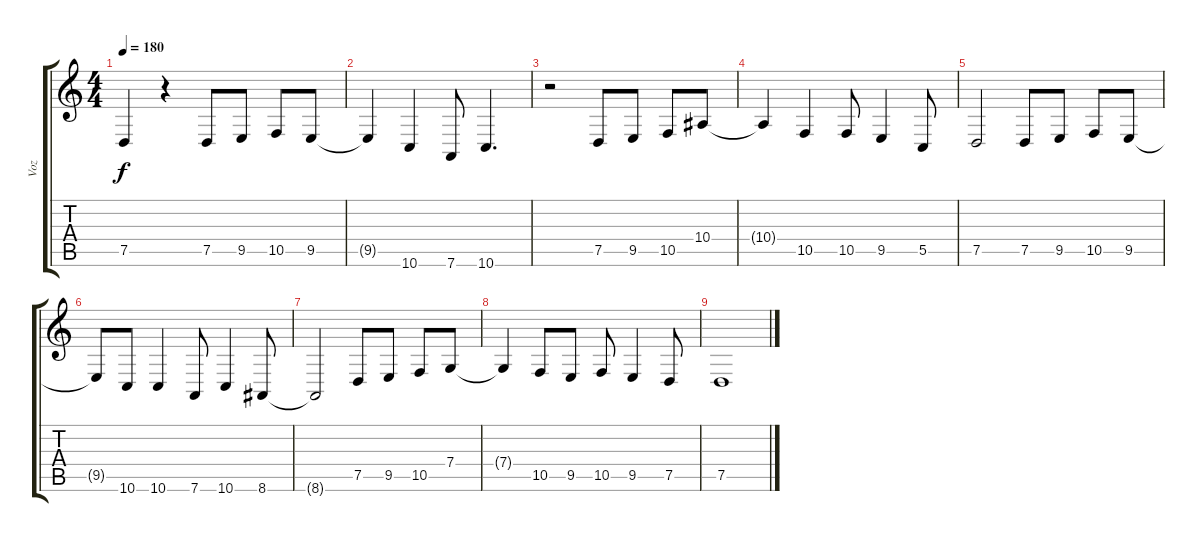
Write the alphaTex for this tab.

\track ("Voz" "Voz") {instrument viola}
\staff {score tabs}
\tuning (D4 A3 F3 C3 G2 D2) {hide}
\ts (4 4)
\tempo 180
\clef g2
\ks c
7.5{t}.4{dy f} r.4 7.5.8 9.5.8 10.5.8 9.5.8 |
9.5{t}.4 10.6.4 7.6.8 10.6.4{d} |
r.2 7.5.8 9.5.8 10.5.8 10.4.8 |
10.4{t}.4 10.5.4 10.5.8 9.5.4 5.5.8 |
7.5.2 7.5.8 9.5.8 10.5.8 9.5.8 |
9.5{t}.8 10.6.8 10.6.4 7.6.8 10.6.4 8.6.8 |
8.6{t}.2 7.5.8 9.5.8 10.5.8 7.4.8 |
7.4{t}.4 10.5.8 9.5.8 10.5.8 9.5.4 7.5.8 |
7.5.1
